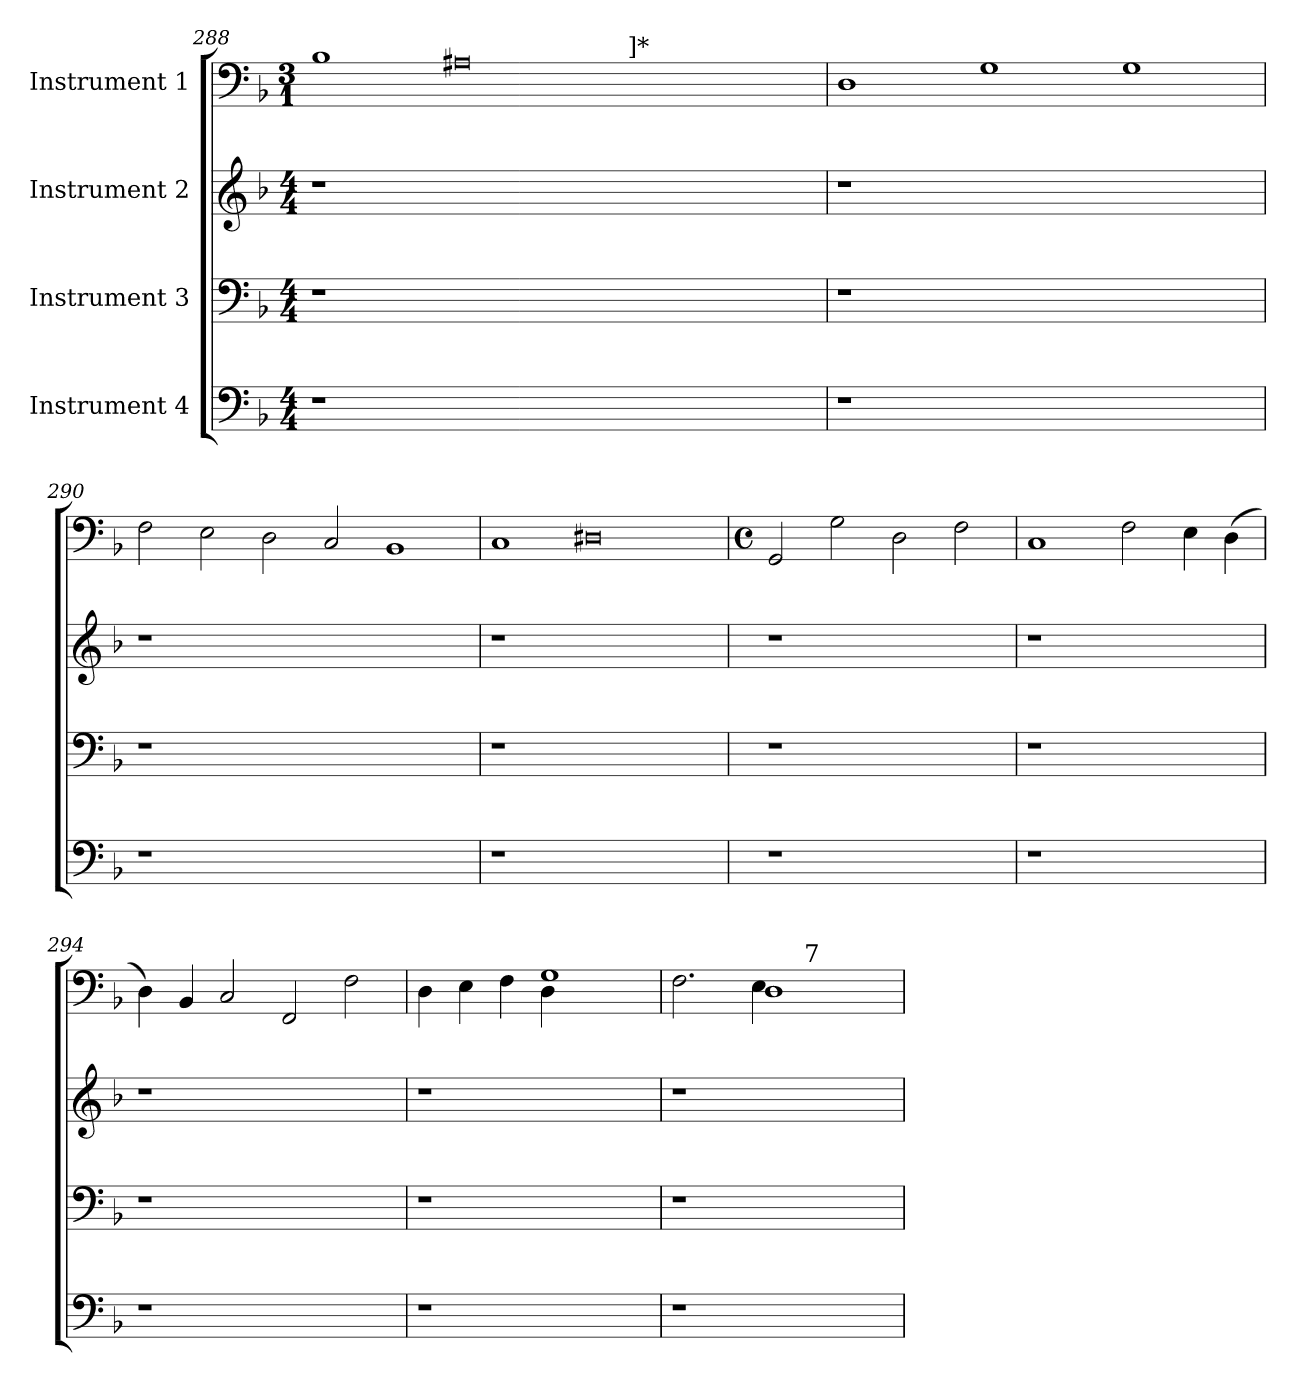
**kern	**kern	**kern	**kern
*part4	*part3	*part2	*part1
*staff4	*staff3	*staff2	*staff1
*I"Instrument 4	*I"Instrument 3	*I"Instrument 2	*I"Instrument 1
*clefF4	*clefF4	*clefG2	*clefF4
*k[b-]	*k[b-]	*k[b-]	*k[b-]
*F:	*F:	*F:	*F:
*M4/4	*M4/4	*M4/4	*M3/1
=288	=288	=288	=288
*	*	*	*^
1r	1r	1r	1B-	1ryy
0ryy	0ryy	0ryy	0A#	2ryy
.	.	.	.	4ryy
.	.	.	.	32ryy
!	!	!	!	!LO:TX:a:t=]*
.	.	.	.	1ryy
.	.	.	.	8..ryy
*	*	*	*v	*v
=289	=289	=289	=289
1r	1r	1r	1D
0ryy	0ryy	0ryy	1G
.	.	.	1G
!!LO:LB:g=z
=290	=290	=290	=290
1r	1r	1r	2F\
.	.	.	2E\
0ryy	0ryy	0ryy	2D\
.	.	.	2C/
.	.	.	1BB-
=291	=291	=291	=291
1r	1r	1r	1C
0ryy	0ryy	0ryy	0D#
=292	=292	=292	=292
*	*	*	*M4/4
*	*	*	*met(c)
1r	1r	1r	2GG/
.	.	.	2G\
1ryy	1ryy	1ryy	2D\
.	.	.	2F>\
=293	=293	=293	=293
1r	1r	1r	1C>
1ryy	1ryy	1ryy	2F\
.	.	.	4E\
.	.	.	(>4D\
=294	=294	=294	=294
1r	1r	1r	4D<\)
.	.	.	4BB-/
.	.	.	2C>/
1ryy	1ryy	1ryy	2FF/
.	.	.	2F\
!!LO:LB:g=z
=295	=295	=295	=295
*	*	*	*^
1r	1r	1r	4D\	2.ryy
.	.	.	4E\	.
.	.	.	4F\	.
.	.	.	4D\	1G>
2.ryy	2.ryy	2.ryy	2.ryy	.
=296	=296	=296	=296	=296
*	*	*	*	*^
1r	1r	1r	2.F\	2.ryy	1ryy
.	.	.	4E\	1D	.
2.ryy	2.ryy	2.ryy	2.ryy	.	32ryy
!	!	!	!	!	!LO:TX:a:t=7
.	.	.	.	.	2ryy
.	.	.	.	.	8..ryy
*	*	*	*v	*v	*v
=	=	=	=
*-	*-	*-	*-
